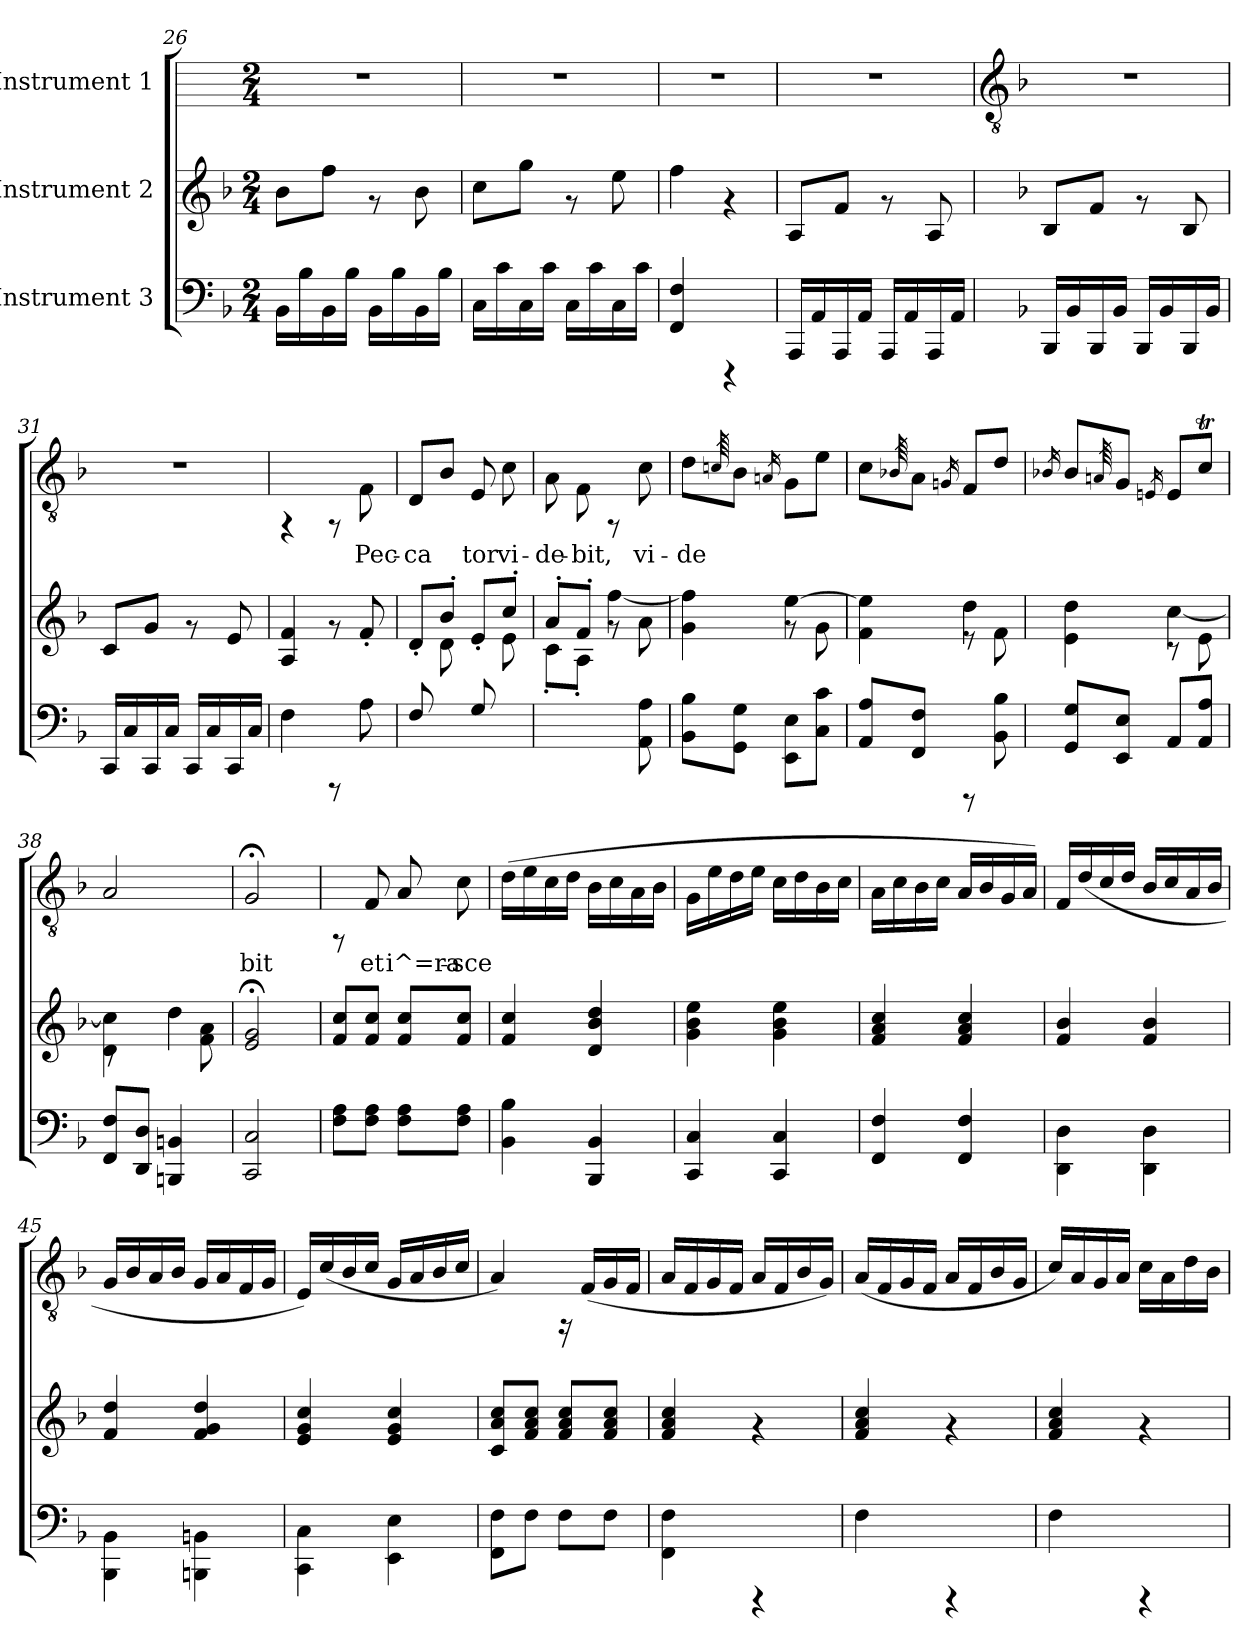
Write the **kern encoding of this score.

**kern	**kern	**kern	**text
*part3	*part2	*part1	*part1
*staff3	*staff2	*staff1	*staff1
*I"Instrument 3	*I"Instrument 2	*I"Instrument 1	*
*clefF4	*clefG2	*	*
*k[b-]	*k[b-]	*k[]	*
*F:	*F:	*C:	*
*M2/4	*M2/4	*M2/4	*
=26	=26	=26	=26
16BB-\L	8b-\L	2r	.
16B-\	.	.	.
16BB-\	8ff\J	.	.
16B-\J	.	.	.
16BB-\L	8rf	.	.
16B-\	.	.	.
16BB-\	8b-\	.	.
16B-\J	.	.	.
=27	=27	=27	=27
16C\L	8cc\L	2r	.
16c\	.	.	.
16C\	8gg\J	.	.
16c\J	.	.	.
16C\L	8rf	.	.
16c\	.	.	.
16C\	8ee\	.	.
16c\J	.	.	.
=28	=28	=28	=28
4F/ 4FF/	4ff\	2r	.
4rCCC	4rf	.	.
=29	=29	=29	=29
16AAA/L	8A/L	2r	.
16AA/	.	.	.
16AAA/	8f/J	.	.
16AA/J	.	.	.
16AAA/L	8rf	.	.
16AA/	.	.	.
16AAA/	8A/	.	.
16AA/J	.	.	.
!!LO:LB:g=z
=30	=30	=30	=30
*	*	*clefGv2	*
*	*	*k[b-]	*
*	*	*F:	*
16BBB-/L	8B-/L	2r	.
16BB-/	.	.	.
16BBB-/	8f/J	.	.
16BB-/J	.	.	.
16BBB-/L	8rf	.	.
16BB-/	.	.	.
16BBB-/	8B-/	.	.
16BB-/J	.	.	.
=31	=31	=31	=31
16CC/L	8c/L	2r	.
16C/	.	.	.
16CC/	8g/J	.	.
16C/J	.	.	.
16CC/L	8rf	.	.
16C/	.	.	.
16CC/	8e/	.	.
16C/J	.	.	.
=32	=32	=32	=32
4F\	4f/ 4A/	4rFF	.
8rEEE	8rf	8rFF	.
!	!	!	!LO:LY:b:cj
8A\	8f'</	8F\	Pec-
=33	=33	=33	=33
*	*^	*	*
!	!	!	!	!LO:LY:b:cj
8F/	8d'>/L	8ryy	8D/L	-ca-
!	!	!	!	!LO:LY:b:cj
8ryy	8b-'>/J	8d\	8B-/J	--
!	!	!	!	!LO:LY:b:cj
8G/	8e'>/L	8ryy	8E/	-tor
!	!	!	!	!LO:LY:b:cj
8ryy	8cc'>/J	8e\	8c\	vi-
=34	=34	=34	=34	=34
!	!	!	!	!LO:LY:b:cj
4.ryy	8a'>/L	8c'<\L	8A\	-de-
!	!	!	!	!LO:LY:b:cj
.	8f'>/J	8A'<\J	8F\	-bit,
.	8rf	[>4ff\	8rFF	.
!	!	!	!	!LO:LY:b:cj
8A\ 8AA\	8a\	.	8c\	vi-
=35	=35	=35	=35	=35
!	!	!	!	!LO:LY:b:cj
8B-\ 8BB-\L	4ryy	4ff\] 4g\	8d\L	-de-
.	.	.	64qcn/	.
!	!	!	!	!LO:LY:b:cj
8G\ 8GG\J	.	.	8B-\J	--
.	.	.	16qAn/	.
!	!	!	!	!LO:LY:b:cj
8E\ 8EE\L	[>4ee\	8rf	8G\L	--
!	!	!	!	!LO:LY:b:cj
8c\ 8C\J	.	8g\	8e\J	--
=36	=36	=36	=36	=36
!	!	!	!	!LO:LY:b:cj
8A/ 8AA/L	4ee\] 4f\	4ryy	8c\L	--
.	.	.	64qB-X/	.
!	!	!	!	!LO:LY:b:cj
8F/ 8FF/J	.	.	8A\J	--
.	.	.	16qGn/	.
!	!	!	!	!LO:LY:b:cj
8rCCC	8rd	4dd\	8F/L	--
!	!	!	!	!LO:LY:b:cj
8B-\ 8BB-\	8f\	.	8d/J	--
!!LO:PB:g=z
=37	=37	=37	=37	=37
.	.	.	16qB-X/	.
!	!	!	!	!LO:LY:b:cj
8G/ 8GG/L	4dd\ 4e\	4ryy	8B-/L	--
.	.	.	64qAn/	.
!	!	!	!	!LO:LY:b:cj
8E/ 8EE/J	.	.	8G/J	--
.	.	.	16qEn/	.
!	!	!	!	!LO:LY:b:cj
8AA/L	8rc	[>4cc\	8E/L	--
!	!	!	!	!LO:LY:b:cj
8A/ 8AA/J	8e\	.	8cT/J	--
=38	=38	=38	=38	=38
!	!	!	!	!LO:LY:b:cj
8F/ 8FF/L	8rc	4cc\] 4d\	2A/	--
8D/ 8DD/J	4ryy	.	.	.
4BBn/ 4BBBn/	.	4dd\	.	.
.	8f\ 8a\	.	.	.
*	*v	*v	*	*
=39	=39	=39	=39
!	!	!	!LO:LY:b:cj
2C/ 2CC/	2g/;< 2e/;<	2G;</	-bit
=40!	=40!	=40!	=40!
8A\ 8F\L	8cc/ 8f/L	8rFF	.
!	!	!	!LO:LY:b:cj
8A\ 8F\J	8cc/ 8f/J	8F/	et
!	!	!	!LO:LY:b:cj
8A\ 8F\L	8cc/ 8f/L	8A/	i^=ra-
!	!	!	!LO:LY:b:cj
8A\ 8F\J	8cc/ 8f/J	8c\	-sce-
=41	=41	=41	=41
!	!	!	!LO:LY:b:cj
4B-\ 4BB-\	4cc/ 4f/	(>16d\L	--
!	!	!	!LO:LY:b:cj
.	.	16e\	--
!	!	!	!LO:LY:b:cj
.	.	16c\	--
!	!	!	!LO:LY:b:cj
.	.	16d\J	--
!	!	!	!LO:LY:b:cj
4BBB-/ 4BB-/	4dd/ 4b-/ 4d/	16B-\L	--
!	!	!	!LO:LY:b:cj
.	.	16c\	--
!	!	!	!LO:LY:b:cj
.	.	16A\	--
!	!	!	!LO:LY:b:cj
.	.	16B-\J	--
=42	=42	=42	=42
!	!	!	!LO:LY:b:cj
4C/ 4CC/	4ee\ 4b-\ 4g\	16G\L	--
!	!	!	!LO:LY:b:cj
.	.	16e\	--
!	!	!	!LO:LY:b:cj
.	.	16d\	--
!	!	!	!LO:LY:b:cj
.	.	16e\J	--
!	!	!	!LO:LY:b:cj
4C/ 4CC/	4b-\ 4g\ 4ee\	16c\L	--
!	!	!	!LO:LY:b:cj
.	.	16d\	--
!	!	!	!LO:LY:b:cj
.	.	16B-\	--
!	!	!	!LO:LY:b:cj
.	.	16c\J	--
=43	=43	=43	=43
!	!	!	!LO:LY:b:cj
4F/ 4FF/	4cc/ 4a/ 4f/	16A\L	--
!	!	!	!LO:LY:b:cj
.	.	16c\	--
!	!	!	!LO:LY:b:cj
.	.	16B-\	--
!	!	!	!LO:LY:b:cj
.	.	16c\J	--
!	!	!	!LO:LY:b:cj
4F/ 4FF/	4cc/ 4a/ 4f/	16A/L	--
!	!	!	!LO:LY:b:cj
.	.	16B-/	--
!	!	!	!LO:LY:b:cj
.	.	16G/	--
!	!	!	!LO:LY:b:cj
.	.	16A/J)	--
!!LO:LB:g=z
=44	=44	=44	=44
!	!	!	!LO:LY:b:cj
4D\ 4DD\	4f/ 4b-/	16F/L	--
!	!	!	!LO:LY:b:cj
.	.	(<16d/	--
!	!	!	!LO:LY:b:cj
.	.	16c/	--
!	!	!	!LO:LY:b:cj
.	.	16d/J	--
!	!	!	!LO:LY:b:cj
4DD\ 4D\	4b-/ 4f/	16B-/L	--
!	!	!	!LO:LY:b:cj
.	.	16c/	--
!	!	!	!LO:LY:b:cj
.	.	16A/	--
!	!	!	!LO:LY:b:cj
.	.	16B-/J	--
=45	=45	=45	=45
!	!	!	!LO:LY:b:cj
4BB-\ 4BBB-\	4dd/ 4f/	16G/L	--
!	!	!	!LO:LY:b:cj
.	.	16B-/	--
!	!	!	!LO:LY:b:cj
.	.	16A/	--
!	!	!	!LO:LY:b:cj
.	.	16B-/J	--
!	!	!	!LO:LY:b:cj
4BBBn\ 4BBn\	4dd/ 4f/ 4g/	16G/L	--
!	!	!	!LO:LY:b:cj
.	.	16A/	--
!	!	!	!LO:LY:b:cj
.	.	16F/	--
!	!	!	!LO:LY:b:cj
.	.	16G/J	--
=46	=46	=46	=46
!	!	!	!LO:LY:b:cj
4C\ 4CC\	4cc/ 4g/ 4e/	16E/L)	--
!	!	!	!LO:LY:b:cj
.	.	(<16c/	--
!	!	!	!LO:LY:b:cj
.	.	16B-/	--
!	!	!	!LO:LY:b:cj
.	.	16c/J	--
!	!	!	!LO:LY:b:cj
4EE\ 4E\	4cc/ 4g/ 4e/	16G/L	--
!	!	!	!LO:LY:b:cj
.	.	16A/	--
!	!	!	!LO:LY:b:cj
.	.	16B-/	--
!	!	!	!LO:LY:b:cj
.	.	16c/J	--
=47	=47	=47	=47
!	!	!	!LO:LY:b:cj
8F\ 8FF\L	8cc/ 8a/ 8c/L	4A/)	--
8F\J	8cc/ 8a/ 8f/J	.	.
8F\L	8cc/ 8a/ 8f/L	16rEE	.
!	!	!	!LO:LY:b:cj
.	.	(<16F/L	--
!	!	!	!LO:LY:b:cj
8F\J	8cc/ 8a/ 8f/J	16G/	--
!	!	!	!LO:LY:b:cj
.	.	16F/J	--
=48	=48	=48	=48
!	!	!	!LO:LY:b:cj
4F\ 4FF\	4cc/ 4a/ 4f/	16A/L	--
!	!	!	!LO:LY:b:cj
.	.	16F/	--
!	!	!	!LO:LY:b:cj
.	.	16G/	--
!	!	!	!LO:LY:b:cj
.	.	16F/J	--
!	!	!	!LO:LY:b:cj
4rCCC	4rf	16A/L	--
!	!	!	!LO:LY:b:cj
.	.	16F/	--
!	!	!	!LO:LY:b:cj
.	.	16B-/	--
!	!	!	!LO:LY:b:cj
.	.	16G/J)	--
!!LO:LB:g=z
=49	=49	=49	=49
!	!	!	!LO:LY:b:cj
4F\	4cc/ 4a/ 4f/	(<16A/L	--
!	!	!	!LO:LY:b:cj
.	.	16F/	--
!	!	!	!LO:LY:b:cj
.	.	16G/	--
!	!	!	!LO:LY:b:cj
.	.	16F/J	--
!	!	!	!LO:LY:b:cj
4rCCC	4rf	16A/L	--
!	!	!	!LO:LY:b:cj
.	.	16F/	--
!	!	!	!LO:LY:b:cj
.	.	16B-/	--
!	!	!	!LO:LY:b:cj
.	.	16G/J	--
=50	=50	=50	=50
!	!	!	!LO:LY:b:cj
4F\	4cc/ 4a/ 4f/	16c/L)	--
!	!	!	!LO:LY:b:cj
.	.	16A/	--
!	!	!	!LO:LY:b:cj
.	.	16G/	--
!	!	!	!LO:LY:b:cj
.	.	16A/J	--
!	!	!	!LO:LY:b:cj
4rCCC	4rf	16c\L	--
!	!	!	!LO:LY:b:cj
.	.	16A\	--
!	!	!	!LO:LY:b:cj
.	.	16d\	--
!	!	!	!LO:LY:b:cj
.	.	16B-\J	--
=	=	=	=
*-	*-	*-	*-
